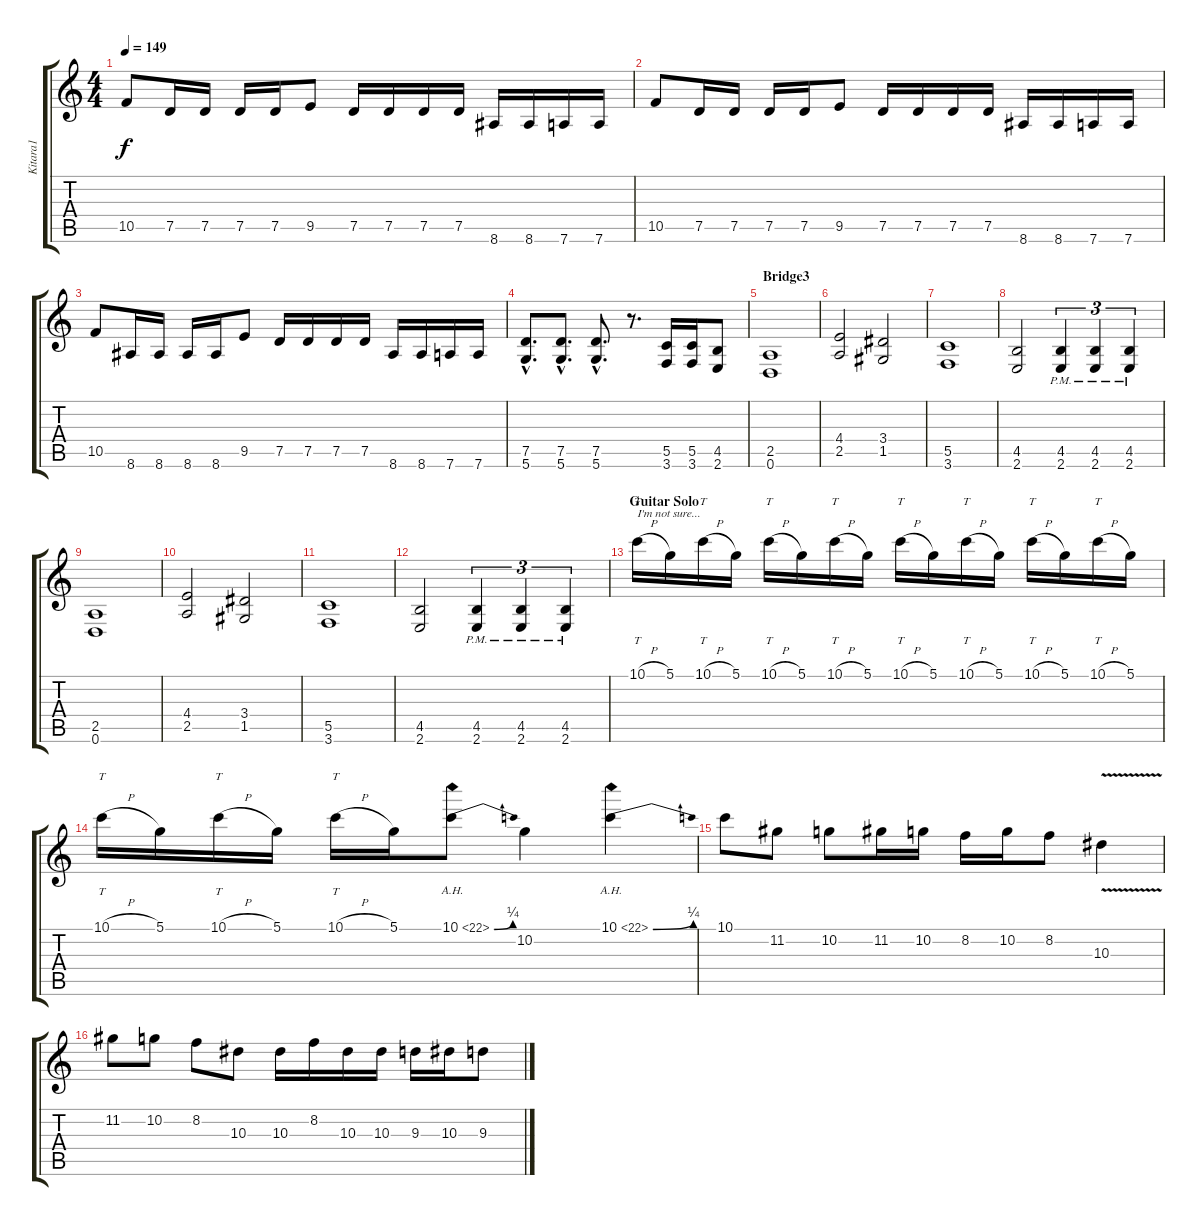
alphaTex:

\track ("Kitara1" "Kitara1") {instrument distortionguitar}
\staff {score tabs}
\tuning (D4 A3 F3 C3 G2 D2) {hide}
\ts (4 4)
\tempo 149
\clef g2
\ks c
10.5.8{dy f} 7.5.16 7.5.16 7.5.16 7.5.16 9.5.8 7.5.16 7.5.16 7.5.16 7.5.16 8.6.16 8.6.16 7.6.16 7.6.16 |
10.5.8 7.5.16 7.5.16 7.5.16 7.5.16 9.5.8 7.5.16 7.5.16 7.5.16 7.5.16 8.6.16 8.6.16 7.6.16 7.6.16 |
10.5.8 8.6.16 8.6.16 8.6.16 8.6.16 9.5.8 7.5.16 7.5.16 7.5.16 7.5.16 8.6.16 8.6.16 7.6.16 7.6.16 |
(7.5{hac} 5.6{hac}).8{d} (7.5{hac} 5.6{hac}).8{d} (7.5{hac} 5.6{hac}).8{d} r.8{d} (5.5 3.6).16 (5.5 3.6).16 (4.5 2.6).8 |
\section ("" "Bridge3")
(2.5 0.6).1 |
(4.4 2.5).2 (3.4 1.5).2 |
(5.5 3.6).1 |
(4.5 2.6).2 (4.5 2.6{pm}).4{tu (3 2)} (4.5 2.6{pm}).4{tu (3 2)} (4.5 2.6{pm}).4{tu (3 2)} |
(2.5 0.6).1 |
(4.4 2.5).2 (3.4 1.5).2 |
(5.5 3.6).1 |
(4.5 2.6).2 (4.5 2.6{pm}).4{tu (3 2)} (4.5 2.6{pm}).4{tu (3 2)} (4.5 2.6{pm}).4{tu (3 2)} |
\section ("" "Guitar Solo")
10.1{h}.16{tt txt "I'm not sure..."} 5.1.16 10.1{h}.16{tt} 5.1.16 10.1{h}.16{tt} 5.1.16 10.1{h}.16{tt} 5.1.16 10.1{h}.16{tt} 5.1.16 10.1{h}.16{tt} 5.1.16 10.1{h}.16{tt} 5.1.16 10.1{h}.16{tt} 5.1.16 |
10.1{h}.16{tt} 5.1.16 10.1{h}.16{tt} 5.1.16 10.1{h}.16{tt} 5.1.16 10.1{be (bend 0 0 60 1) ah 12}.8 10.2.4 10.1{be (bend 0 0 60 1) ah 12}.4 |
10.1.8 11.2.8 10.2.8 11.2.16 10.2.16 8.2.16 10.2.16 8.2.8 10.3{v}.4 |
11.2.8 10.2.8 8.2.8 10.3.8 10.3.16 8.2.16 10.3.16 10.3.16 9.3.16 10.3.16 9.3.8
